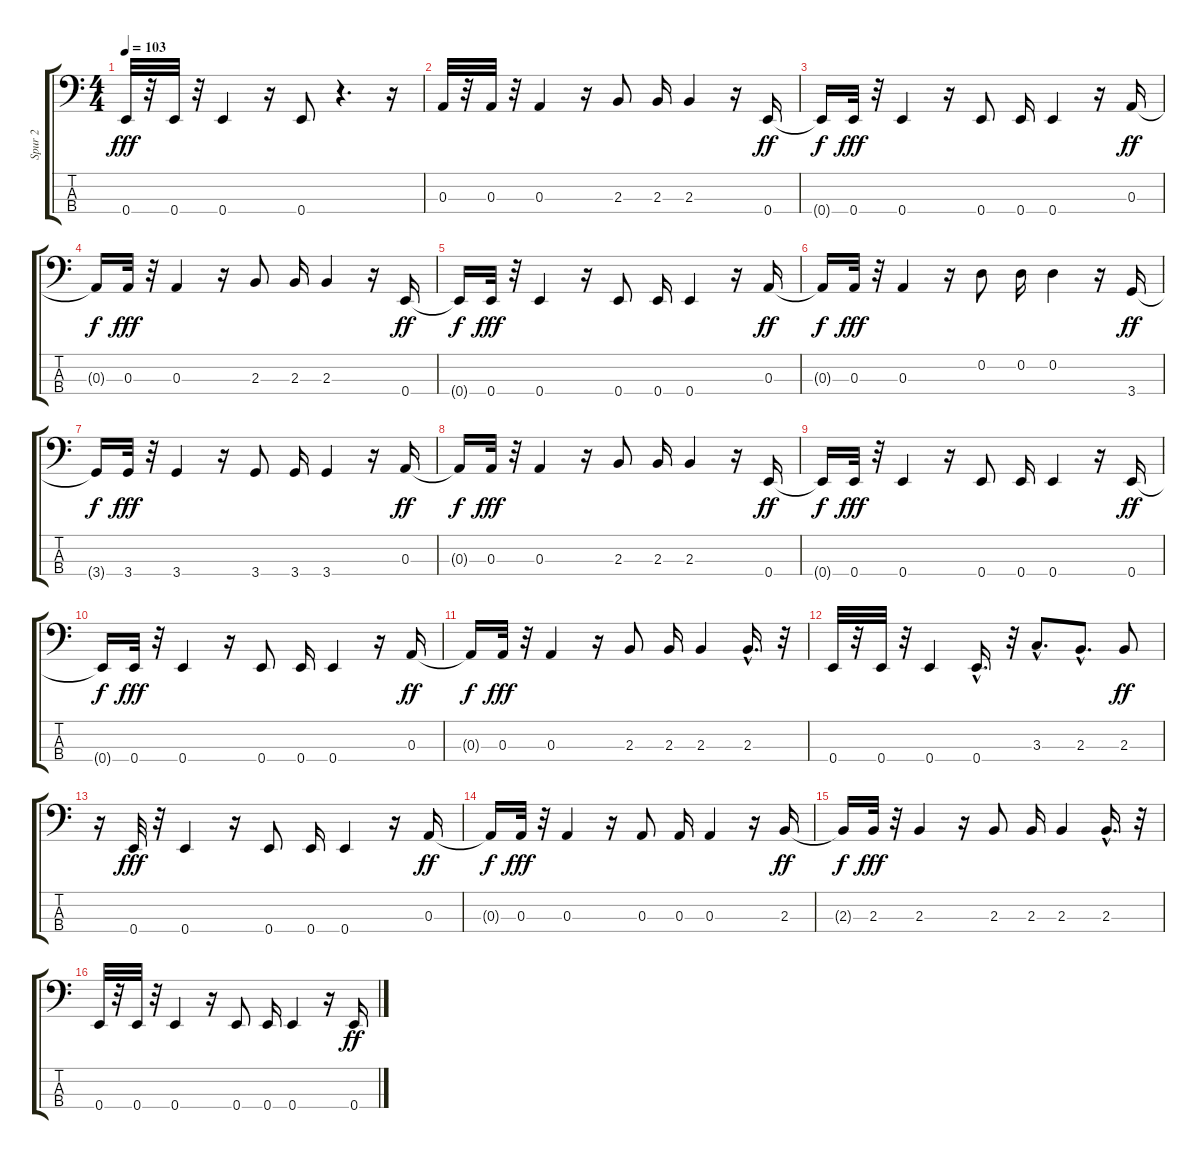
\track ("Spur 2" "Spur 2") {instrument electricbassfinger}
\staff {score tabs}
\tuning (G2 D2 A1 E1) {hide}
\ts (4 4)
\tempo 103
\clef f4
\ks c
0.4.32{dy fff} r.32 0.4.32 r.32 0.4.4 r.16 0.4.8 r.4{d} r.16 |
0.3.32 r.32 0.3.32 r.32 0.3.4 r.16 2.3.8 2.3.16 2.3.4 r.16 0.4.16{dy ff} |
0.4{t}.16{dy f} 0.4.32{dy fff} r.32 0.4.4 r.16 0.4.8 0.4.16 0.4.4 r.16 0.3.16{dy ff} |
0.3{t}.16{dy f} 0.3.32{dy fff} r.32 0.3.4 r.16 2.3.8 2.3.16 2.3.4 r.16 0.4.16{dy ff} |
0.4{t}.16{dy f} 0.4.32{dy fff} r.32 0.4.4 r.16 0.4.8 0.4.16 0.4.4 r.16 0.3.16{dy ff} |
0.3{t}.16{dy f} 0.3.32{dy fff} r.32 0.3.4 r.16 0.2.8 0.2.16 0.2.4 r.16 3.4.16{dy ff} |
3.4{t}.16{dy f} 3.4.32{dy fff} r.32 3.4.4 r.16 3.4.8 3.4.16 3.4.4 r.16 0.3.16{dy ff} |
0.3{t}.16{dy f} 0.3.32{dy fff} r.32 0.3.4 r.16 2.3.8 2.3.16 2.3.4 r.16 0.4.16{dy ff} |
0.4{t}.16{dy f} 0.4.32{dy fff} r.32 0.4.4 r.16 0.4.8 0.4.16 0.4.4 r.16 0.4.16{dy ff} |
0.4{t}.16{dy f} 0.4.32{dy fff} r.32 0.4.4 r.16 0.4.8 0.4.16 0.4.4 r.16 0.3.16{dy ff} |
0.3{t}.16{dy f} 0.3.32{dy fff} r.32 0.3.4 r.16 2.3.8 2.3.16 2.3.4 2.3{hac}.16{d} r.32 |
0.4.32 r.32 0.4.32 r.32 0.4.4 0.4{hac}.16{d} r.32 3.3{hac}.8{d} 2.3{hac}.8{d} 2.3.8{dy ff} |
r.16 0.4.32{dy fff} r.32 0.4.4 r.16 0.4.8 0.4.16 0.4.4 r.16 0.3.16{dy ff} |
0.3{t}.16{dy f} 0.3.32{dy fff} r.32 0.3.4 r.16 0.3.8 0.3.16 0.3.4 r.16 2.3.16{dy ff} |
2.3{t}.16{dy f} 2.3.32{dy fff} r.32 2.3.4 r.16 2.3.8 2.3.16 2.3.4 2.3{hac}.16{d} r.32 |
0.4.32 r.32 0.4.32 r.32 0.4.4 r.16 0.4.8 0.4.16 0.4.4 r.16 0.4.16{dy ff}
